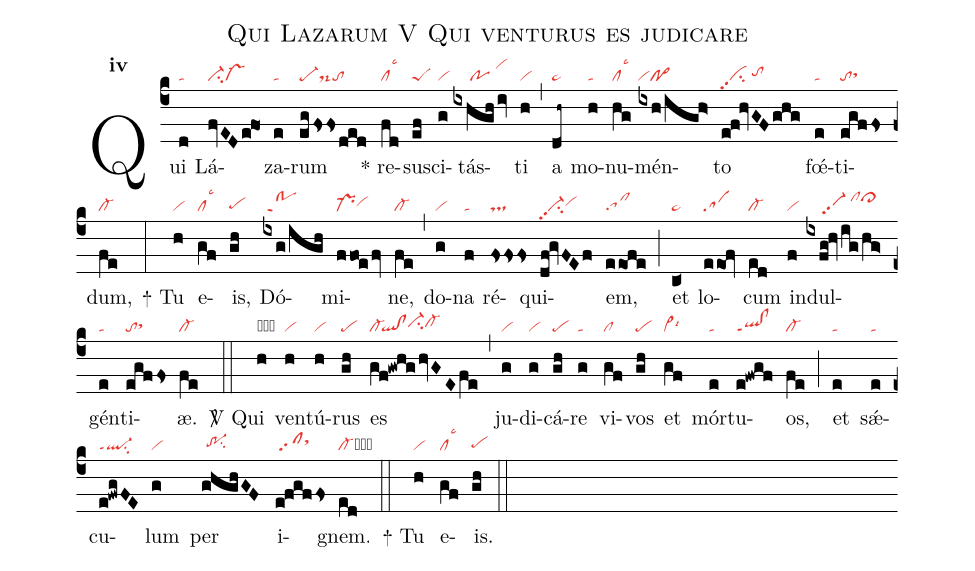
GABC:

name:Qui Lazarum V Qui venturus es judicare;
office-part:re;
mode:4;
nabc-lines:1;
%%
initial-style: 1;
name: Qui Lazarum;
mode: 4;
office-part: Responsorium;
annotation: Resp. ;
annotation: iv;
nabc-lines: 1;
%%
(c4) Qui(d|ta) Lá(fvEDe@fo1|ci-vs-)za(e|ta)rum(eg/fsfsded|pe-ds-to) <sp>*</sp> re(fd|cllsc3)sus(ef|peS)ci(g|vi)tás(ixhgh/iv|/////po/vihk)ti(h|vi) (,) a(dh~|ta>) mo(h|ta)nu(hg|cllsc3)mén(ixh/igh>|vipo>)to(e@f@hvGFghg|vipp2su2/tohh) fœ́(e|ta)ti(egffs|tosthh)dum,(fe|cl-) (:)
<sp>+</sp> Tu(h|vi) e(gf|cllsc3)is,(gh|pehg) Dó(ixg/igh|/trG)mi(ffoe/fv|pr-vihh)ne,(fe|cl-) (,) do(g|vi)na(f|ta) ré(fsfsfs|ts)qui(df!gvFEf|vi-pp2su2vihh)em,(eeofe|sa!cl) (;) et(c<|ta>) lo(eeof|sa)cum(ed|cl-) in(f|vi)dul(ixfg!hv/ig/hg>|/////vi-hepp2/clhjcl>hj)gén(e|ta)ti(egffs|tosthh)æ.(fe|cl-) (::)

<sp>V/</sp> Qui(h|obvi) ven(h|vi)tú(h|vi)rus(gh|pe) es(gf!gwhg/hvGEfe|cl-`ql!clci-hhcl-hh) (,) ju(g|vi)di(g|vi)cá(gh|pe)re(g|ta) vi(gf|cl)vos(gh|pe) et(gf|vi>lsi6) mór(e|ta)tu(e!fwgf|ql!clppt1)os,(fe|cl-) (;) et(e|ta) sǽ(e|ta)cu(e!fwgFE|ql-ppt1su2)lum(g|vi) per(ghghGF|/tr-1hgsu2) i(e!fgffs|/clpp2sthi)gnem.(ed|cl-cb) (::)
<sp>+</sp> Tu(h|vi) e(gf|cllsc3)is.(gh|pehg) (::)
